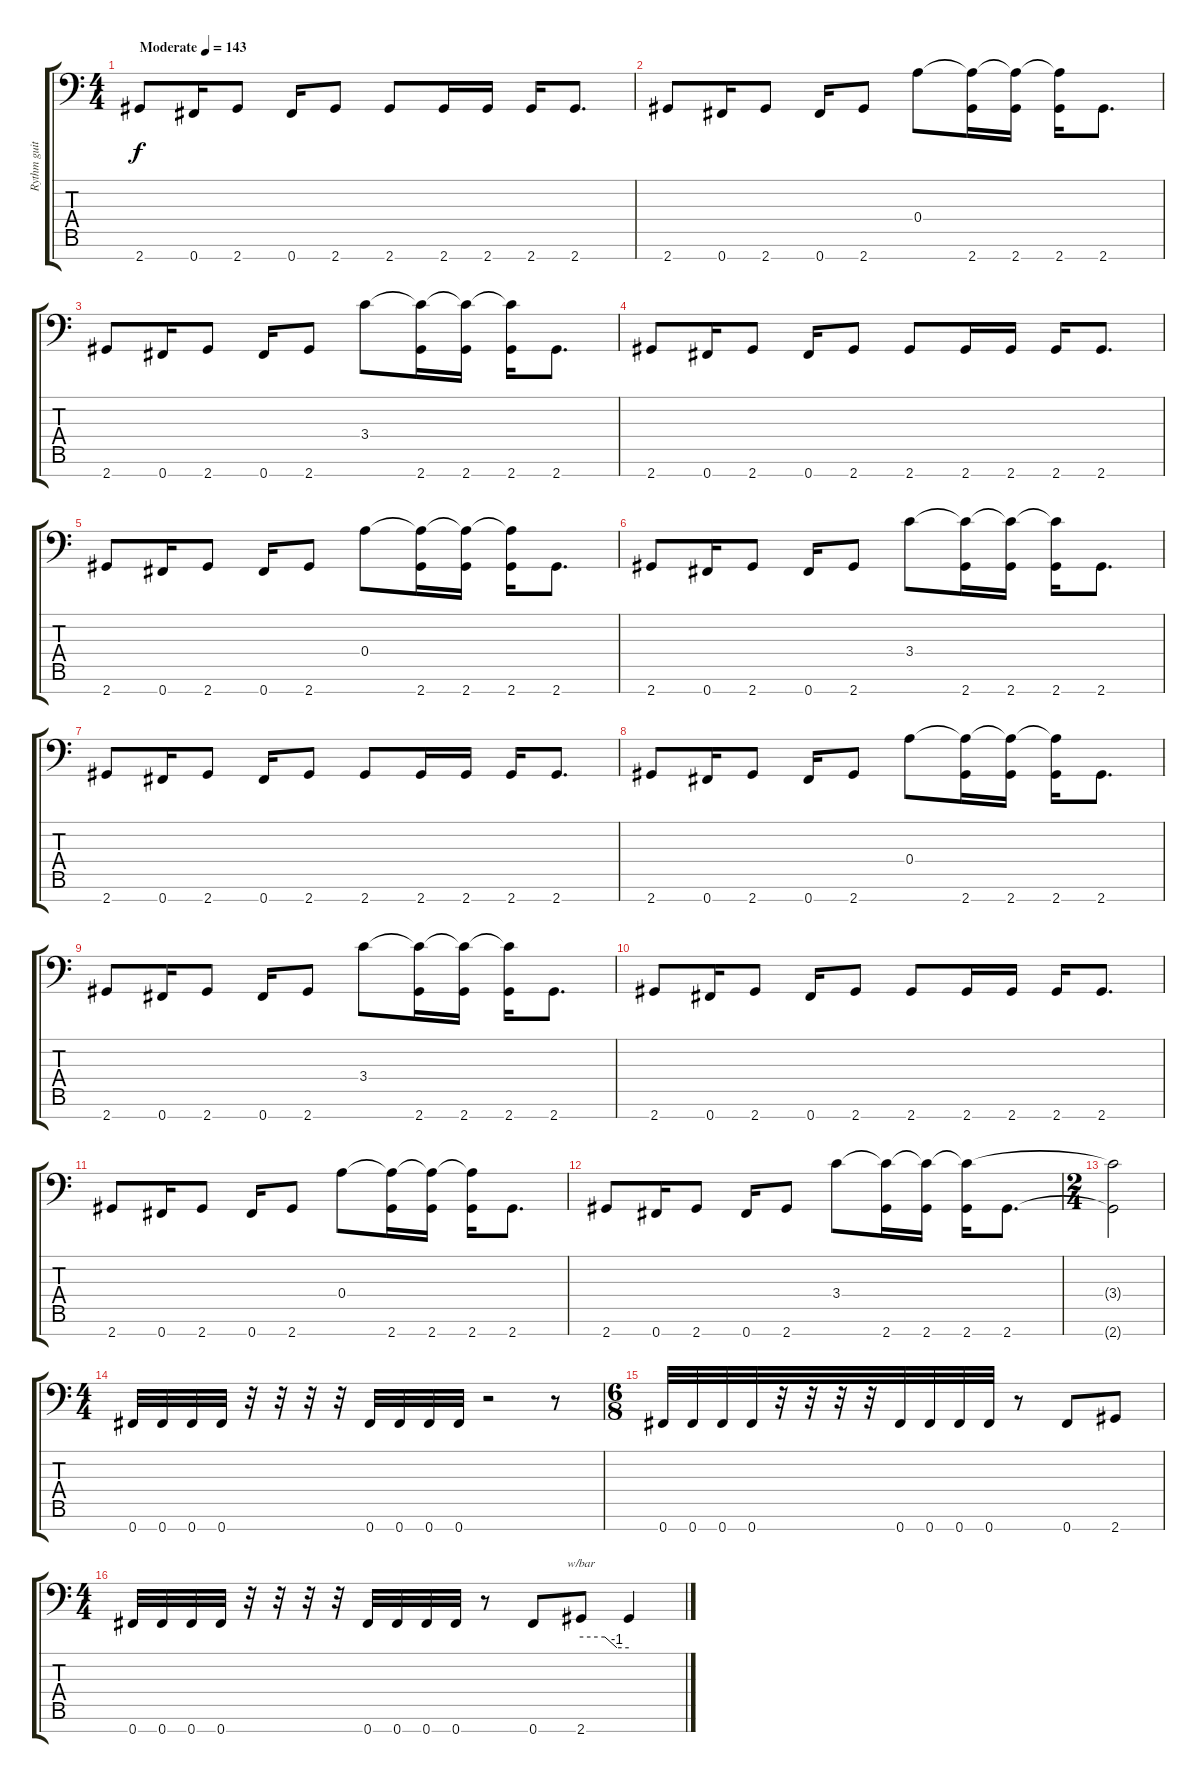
\track ("Rythm guitar 2" "Rythm guit") {instrument distortionguitar}
\staff {score tabs}
\tuning (B3 Gb3 D3 A2 E2 B1 Gb1) {hide}
\ts (4 4)
\tempo (143 "Moderate")
\clef f4
\ks c
2.7.8{dy f instrument distortionguitar} 0.7.16 2.7.8 0.7.16 2.7.8 2.7.8 2.7.16 2.7.16 2.7.16 2.7.8{d} |
2.7.8 0.7.16 2.7.8 0.7.16 2.7.8 0.4.8 (0.4{t} 2.7).16 (0.4{t} 2.7).16 (0.4{t} 2.7).16 2.7.8{d} |
2.7.8 0.7.16 2.7.8 0.7.16 2.7.8 3.4.8 (3.4{t} 2.7).16 (3.4{t} 2.7).16 (3.4{t} 2.7).16 2.7.8{d} |
2.7.8 0.7.16 2.7.8 0.7.16 2.7.8 2.7.8 2.7.16 2.7.16 2.7.16 2.7.8{d} |
2.7.8 0.7.16 2.7.8 0.7.16 2.7.8 0.4.8 (0.4{t} 2.7).16 (0.4{t} 2.7).16 (0.4{t} 2.7).16 2.7.8{d} |
2.7.8 0.7.16 2.7.8 0.7.16 2.7.8 3.4.8 (3.4{t} 2.7).16 (3.4{t} 2.7).16 (3.4{t} 2.7).16 2.7.8{d} |
2.7.8 0.7.16 2.7.8 0.7.16 2.7.8 2.7.8 2.7.16 2.7.16 2.7.16 2.7.8{d} |
2.7.8 0.7.16 2.7.8 0.7.16 2.7.8 0.4.8 (0.4{t} 2.7).16 (0.4{t} 2.7).16 (0.4{t} 2.7).16 2.7.8{d} |
2.7.8 0.7.16 2.7.8 0.7.16 2.7.8 3.4.8 (3.4{t} 2.7).16 (3.4{t} 2.7).16 (3.4{t} 2.7).16 2.7.8{d} |
2.7.8 0.7.16 2.7.8 0.7.16 2.7.8 2.7.8 2.7.16 2.7.16 2.7.16 2.7.8{d} |
2.7.8 0.7.16 2.7.8 0.7.16 2.7.8 0.4.8 (0.4{t} 2.7).16 (0.4{t} 2.7).16 (0.4{t} 2.7).16 2.7.8{d} |
2.7.8 0.7.16 2.7.8 0.7.16 2.7.8 3.4.8 (3.4{t} 2.7).16 (3.4{t} 2.7).16 (3.4{t} 2.7).16 2.7.8{d} |
\ts (2 4)
(3.4{t} 2.7{t}).2 |
\ts (4 4)
0.7.32 0.7.32 0.7.32 0.7.32 r.32 r.32 r.32 r.32 0.7.32 0.7.32 0.7.32 0.7.32 r.2 r.8 |
\ts (6 8)
0.7.32 0.7.32 0.7.32 0.7.32 r.32 r.32 r.32 r.32 0.7.32 0.7.32 0.7.32 0.7.32 r.8 0.7.8 2.7.8 |
\ts (4 4)
0.7.32 0.7.32 0.7.32 0.7.32 r.32 r.32 r.32 r.32 0.7.32 0.7.32 0.7.32 0.7.32 r.8 0.7.8 2.7.8{tbe (custom default 0 0 30 0 45 -4 60 -4)} 2.7{t}.4
